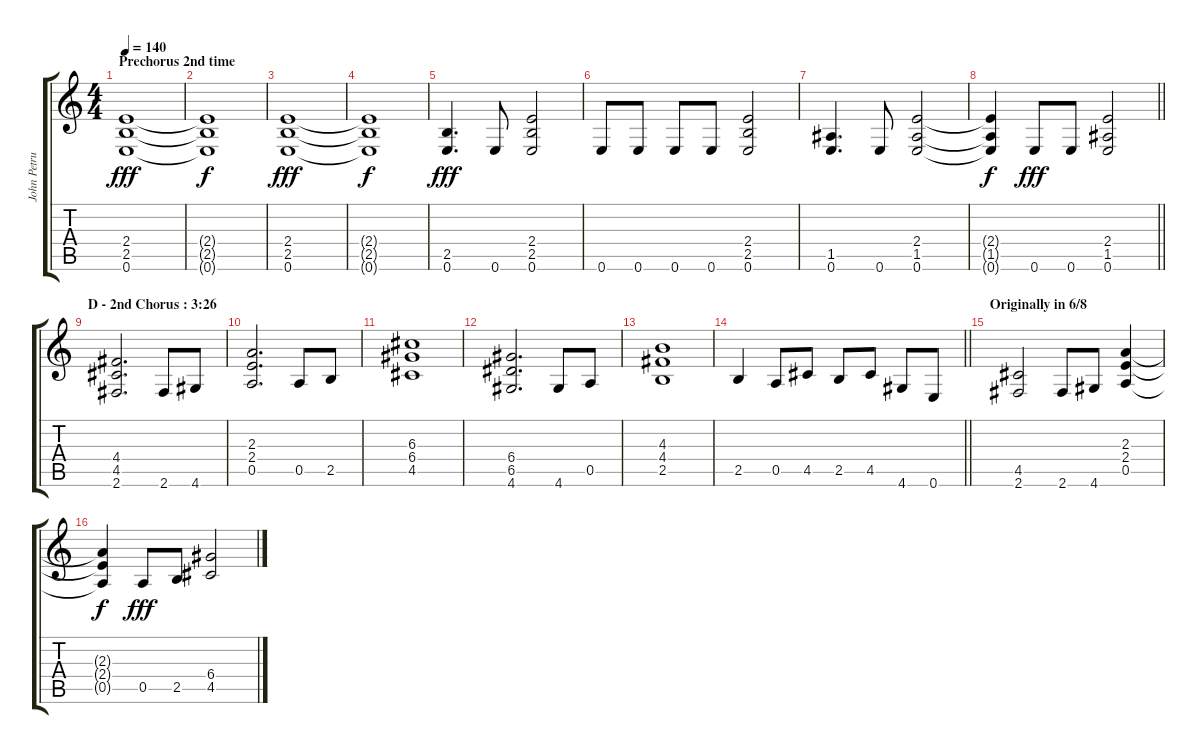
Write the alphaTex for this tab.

\track ("John Petrucci" "John Petru") {instrument distortionguitar}
\staff {score tabs}
\tuning (E4 B3 G3 D3 A2 E2) {hide}
\ts (4 4)
\section ("" "Prechorus 2nd time")
\tempo 140
\clef g2
\ks c
(2.4 2.5 0.6).1{dy fff} |
(2.4{t} 2.5{t} 0.6{t}).1{dy f} |
(2.4 2.5 0.6).1{dy fff} |
(2.4{t} 2.5{t} 0.6{t}).1{dy f} |
(2.5 0.6).4{d dy fff} 0.6.8 (2.4 2.5 0.6).2 |
0.6.8 0.6.8 0.6.8 0.6.8 (2.4 2.5 0.6).2 |
(1.5 0.6).4{d} 0.6.8 (2.4 1.5 0.6).2 |
\barLineRight lightlight
(2.4{t} 1.5{t} 0.6{t}).4{dy f} 0.6.8{dy fff} 0.6.8 (2.4 1.5 0.6).2 |
\section ("" "D - 2nd Chorus : 3:26")
(4.4 4.5 2.6).2{d} 2.6.8 4.6.8 |
(2.3 2.4 0.5).2{d} 0.5.8 2.5.8 |
(6.3 6.4 4.5).1 |
(6.4 6.5 4.6).2{d} 4.6.8 0.5.8 |
(4.3 4.4 2.5).1 |
\barLineRight lightlight
2.5.4 0.5.8 4.5.8 2.5.8 4.5.8 4.6.8 0.6.8 |
\section ("" "Originally in 6/8")
(4.5 2.6).2 2.6.8 4.6.8 (2.3 2.4 0.5).4 |
(2.3{t} 2.4{t} 0.5{t}).4{dy f} 0.5.8{dy fff} 2.5.8 (6.4 4.5).2
